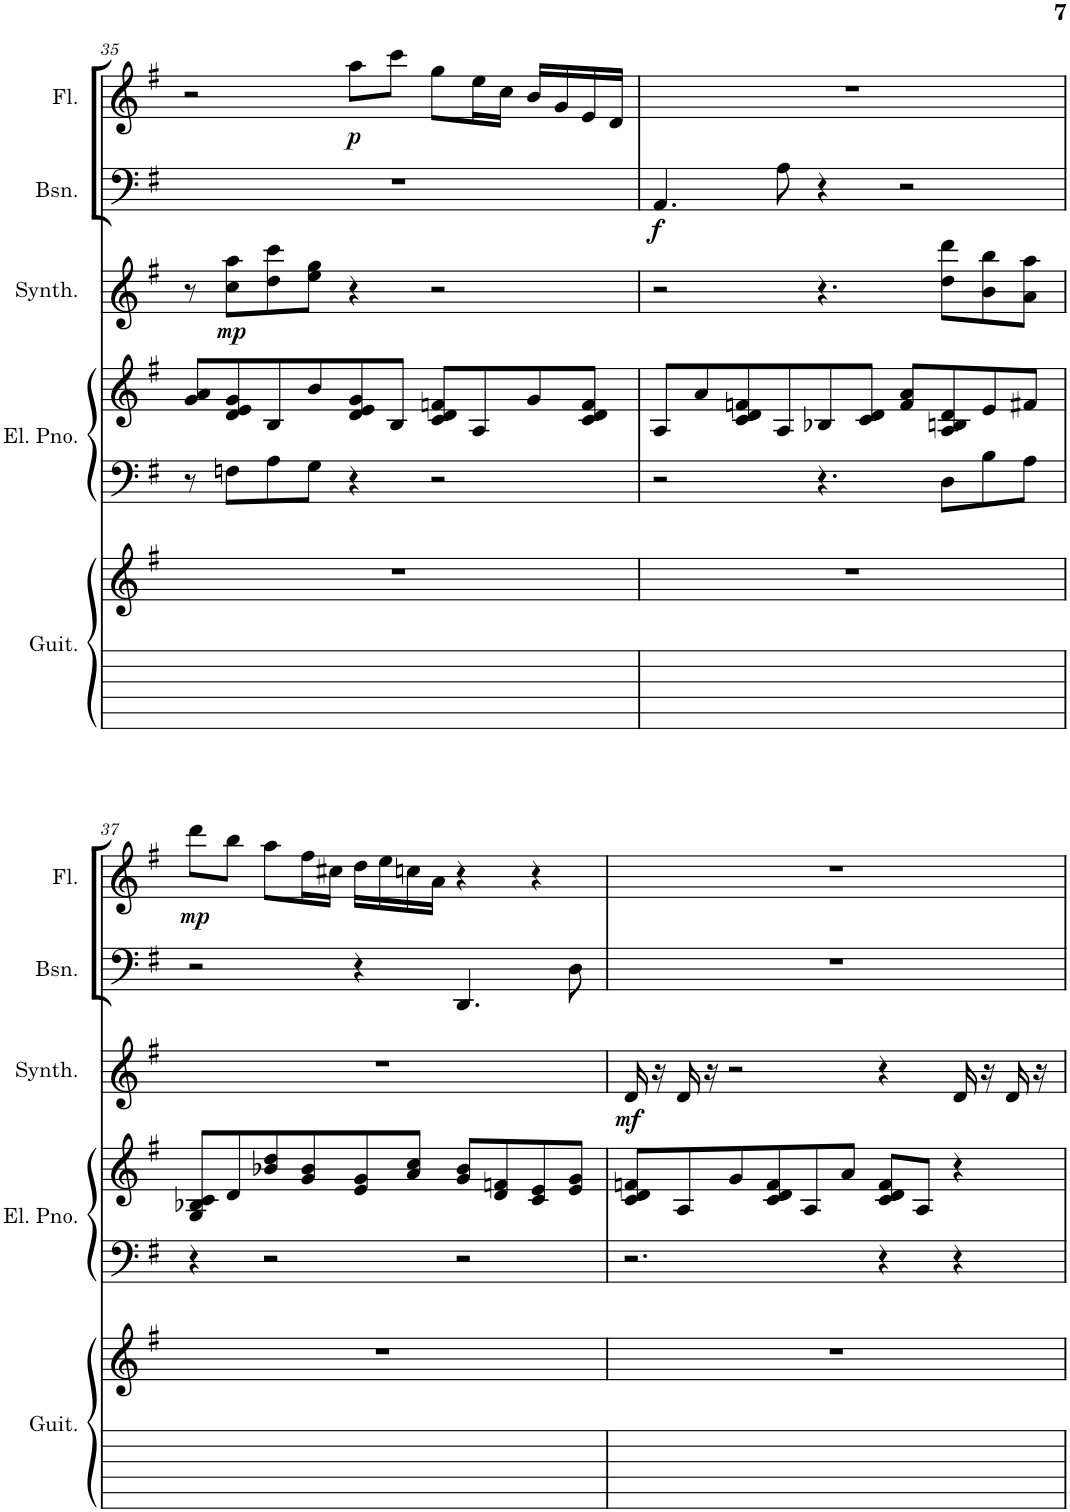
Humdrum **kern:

**kern	**kern	**kern	**kern	**kern	**dynam	**kern	**dynam	**kern	**dynam
*part5	*part5	*part4	*part4	*part3	*part3	*part2	*part2	*part1	*part1
*staff7	*staff6	*staff5	*staff4	*staff3	*staff3	*staff2	*staff2	*staff1	*staff1
*I"Guitar	*	*I"Electric Piano	*	*I"Pad Synthesizer	*	*I"Bassoon	*	*I"Flute	*
*I'Guit.	*	*I'El. Pno.	*	*I'Synth.	*	*I'Bsn.	*	*I'Fl.	*
!!LO:PB:g=z
*	*clefG2	*clefF4	*clefG2	*clefG2	*	*clefF4	*	*clefG2	*
*Trd7c12	*Trd7c12	*	*	*	*	*	*	*	*
*k[f#]	*k[f#]	*k[f#]	*k[f#]	*k[f#]	*	*k[f#]	*	*k[f#]	*
*M5/4	*M5/4	*M5/4	*M5/4	*M5/4	*	*M5/4	*	*M5/4	*
=35	=35	=35	=35	=35	=35	=35	=35	=35	=35
4%5r	4%5r	8r	8g/ 8a/L	8r	.	4%5r	.	2r	.
!	!	!	!	!	!LO:DY:b	!	!	!	!
.	.	8Fn\L	8d/ 8e/ 8g/	8cc\ 8aa\L	mp	.	.	.	.
.	.	8A\	8B/	8dd\ 8ccc\	.	.	.	.	.
.	.	8G\J	8b/	8ee\ 8gg\J	.	.	.	.	.
!	!	!	!	!	!	!	!	!	!LO:DY:b
.	.	4r	8d/ 8e/ 8g/	4r	.	.	.	8aa\L	p
.	.	.	8B/J	.	.	.	.	8ccc\J	.
.	.	2r	8c/ 8d/ 8fn/L	2r	.	.	.	8gg\L	.
.	.	.	8A/	.	.	.	.	16ee\L	.
.	.	.	.	.	.	.	.	16cc\JJ	.
.	.	.	8g/	.	.	.	.	16b/LL	.
.	.	.	.	.	.	.	.	16g/	.
.	.	.	8c/ 8d/ 8f/J	.	.	.	.	16e/	.
.	.	.	.	.	.	.	.	16d/JJ	.
=36	=36	=36	=36	=36	=36	=36	=36	=36	=36
!	!	!	!	!	!	!	!LO:DY:b	!	!
4%5r	4%5r	2r	8A/L	2r	.	4.AA/	f	4%5r	.
.	.	.	8a/	.	.	.	.	.	.
.	.	.	8c/ 8d/ 8fn/	.	.	.	.	.	.
.	.	.	8A/	.	.	8A\	.	.	.
.	.	4.r	8B-X/	4.r	.	4r	.	.	.
.	.	.	8c/ 8d/J	.	.	.	.	.	.
.	.	.	8f/ 8a/L	.	.	2r	.	.	.
.	.	8D\L	8A/ 8Bn/ 8d/	8dd\ 8ddd\L	.	.	.	.	.
.	.	8B\	8e/	8b\ 8bb\	.	.	.	.	.
.	.	8A\J	8f#X/J	8a\ 8aa\J	.	.	.	.	.
!!LO:LB:g=z
=37	=37	=37	=37	=37	=37	=37	=37	=37	=37
!	!	!	!	!	!	!	!	!	!LO:DY:b
4%5r	4%5r	4r	8G/ 8B-X/ 8c/L	4%5r	.	2r	.	8ddd\L	mp
.	.	.	8d/	.	.	.	.	8bb\J	.
.	.	2r	8b-X/ 8dd/	.	.	.	.	8aa\L	.
.	.	.	8g/ 8b-/	.	.	.	.	16ff#\L	.
.	.	.	.	.	.	.	.	16cc#X\JJ	.
.	.	.	8e/ 8g/	.	.	4r	.	16dd\LL	.
.	.	.	.	.	.	.	.	16ee\	.
.	.	.	8a/ 8cc/J	.	.	.	.	16ccn\	.
.	.	.	.	.	.	.	.	16a\JJ	.
.	.	2r	8g/ 8b-/L	.	.	4.DD/	.	4r	.
.	.	.	8d/ 8fn/	.	.	.	.	.	.
.	.	.	8c/ 8e/	.	.	.	.	4r	.
.	.	.	8e/ 8g/J	.	.	8D\	.	.	.
=38	=38	=38	=38	=38	=38	=38	=38	=38	=38
!	!	!	!	!	!LO:DY:b	!	!	!	!
4%5r	4%5r	2.r	8c/ 8d/ 8fn/L	16d/	mf	4%5r	.	4%5r	.
.	.	.	.	16r	.	.	.	.	.
.	.	.	8A/	16d/	.	.	.	.	.
.	.	.	.	16r	.	.	.	.	.
.	.	.	8g/	2r	.	.	.	.	.
.	.	.	8c/ 8d/ 8f/	.	.	.	.	.	.
.	.	.	8A/	.	.	.	.	.	.
.	.	.	8a/J	.	.	.	.	.	.
.	.	4r	8c/ 8d/ 8f/L	4r	.	.	.	.	.
.	.	.	8A/J	.	.	.	.	.	.
.	.	4r	4r	16d/	.	.	.	.	.
.	.	.	.	16r	.	.	.	.	.
.	.	.	.	16d/	.	.	.	.	.
.	.	.	.	16r	.	.	.	.	.
=	=	=	=	=	=	=	=	=	=
*-	*-	*-	*-	*-	*-	*-	*-	*-	*-
